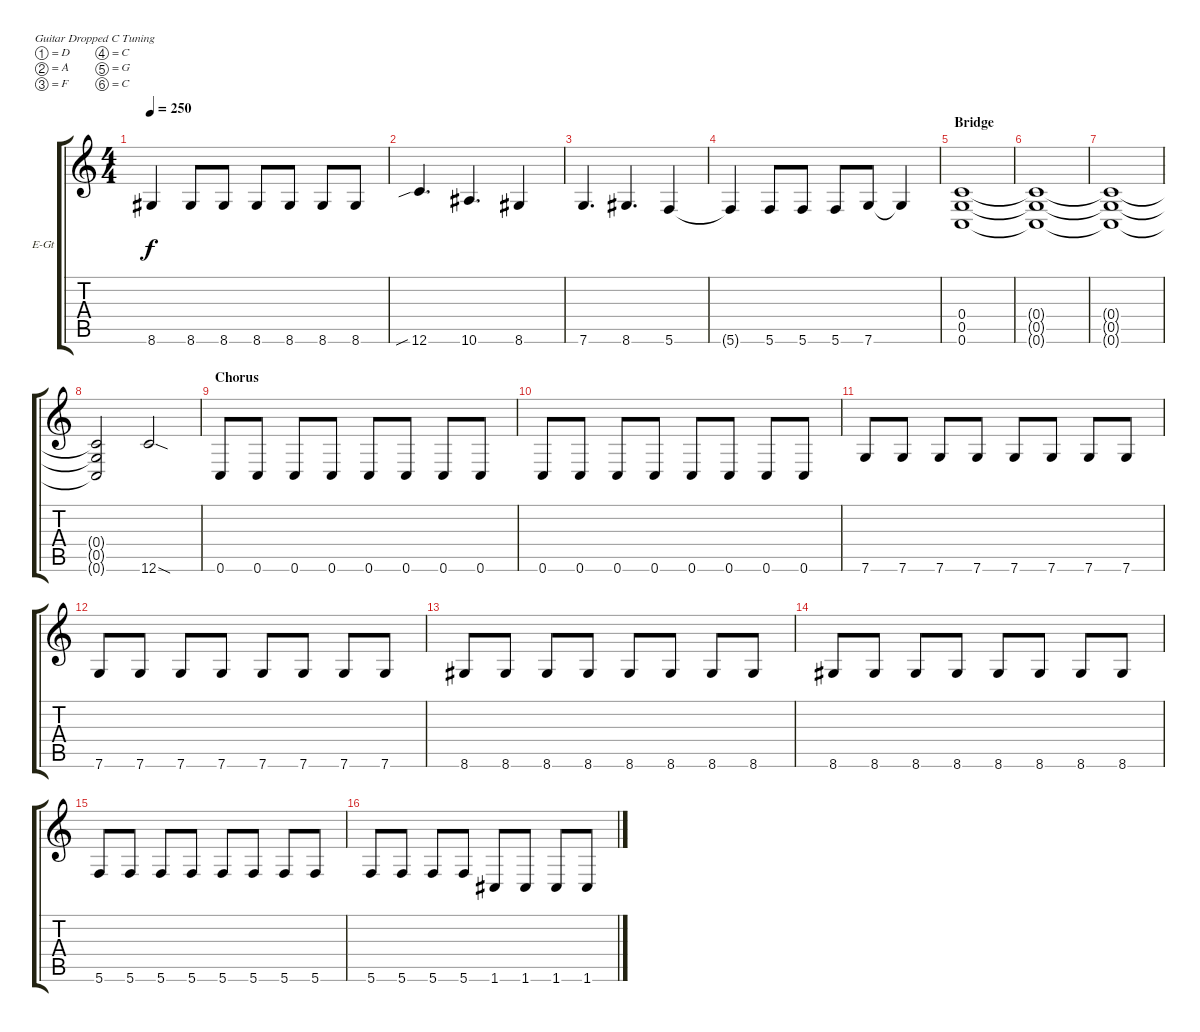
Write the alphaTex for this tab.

\defaultSystemsLayout 4
\bracketExtendMode groupsimilarinstruments
\firstSystemTrackNameOrientation horizontal
\otherSystemsTrackNameOrientation horizontal
\track ("Guitar 2" "E-Gt") {instrument distortionguitar}
\staff {score tabs}
\tuning (D4 A3 F3 C3 G2 C2)
\ts (4 4)
\tempo 250
\clef g2
\ks c
8.6{t}.4{dy f} 8.6.8 8.6.8 8.6.8 8.6.8 8.6.8 8.6.8 |
12.6{sib}.4{d} 10.6.4{d} 8.6.4 |
7.6.4{d} 8.6.4{d} 5.6.4 |
5.6{t}.4 5.6.8 5.6.8 5.6.8 7.6.8 7.6{t}.4 |
\section ("" "Bridge")
(0.6 0.5 0.4).1 |
(0.4{t} 0.5{t} 0.6{t}).1 |
(0.4{t} 0.5{t} 0.6{t}).1 |
(0.6{t} 0.5{t} 0.4{t}).2 12.6{sod}.2 |
\section ("" "Chorus")
0.6.8 0.6.8 0.6.8 0.6.8 0.6.8 0.6.8 0.6.8 0.6.8 |
0.6.8 0.6.8 0.6.8 0.6.8 0.6.8 0.6.8 0.6.8 0.6.8 |
7.6.8 7.6.8 7.6.8 7.6.8 7.6.8 7.6.8 7.6.8 7.6.8 |
7.6.8 7.6.8 7.6.8 7.6.8 7.6.8 7.6.8 7.6.8 7.6.8 |
8.6.8 8.6.8 8.6.8 8.6.8 8.6.8 8.6.8 8.6.8 8.6.8 |
8.6.8 8.6.8 8.6.8 8.6.8 8.6.8 8.6.8 8.6.8 8.6.8 |
5.6.8 5.6.8 5.6.8 5.6.8 5.6.8 5.6.8 5.6.8 5.6.8 |
5.6.8 5.6.8 5.6.8 5.6.8 1.6.8 1.6.8 1.6.8 1.6.8
